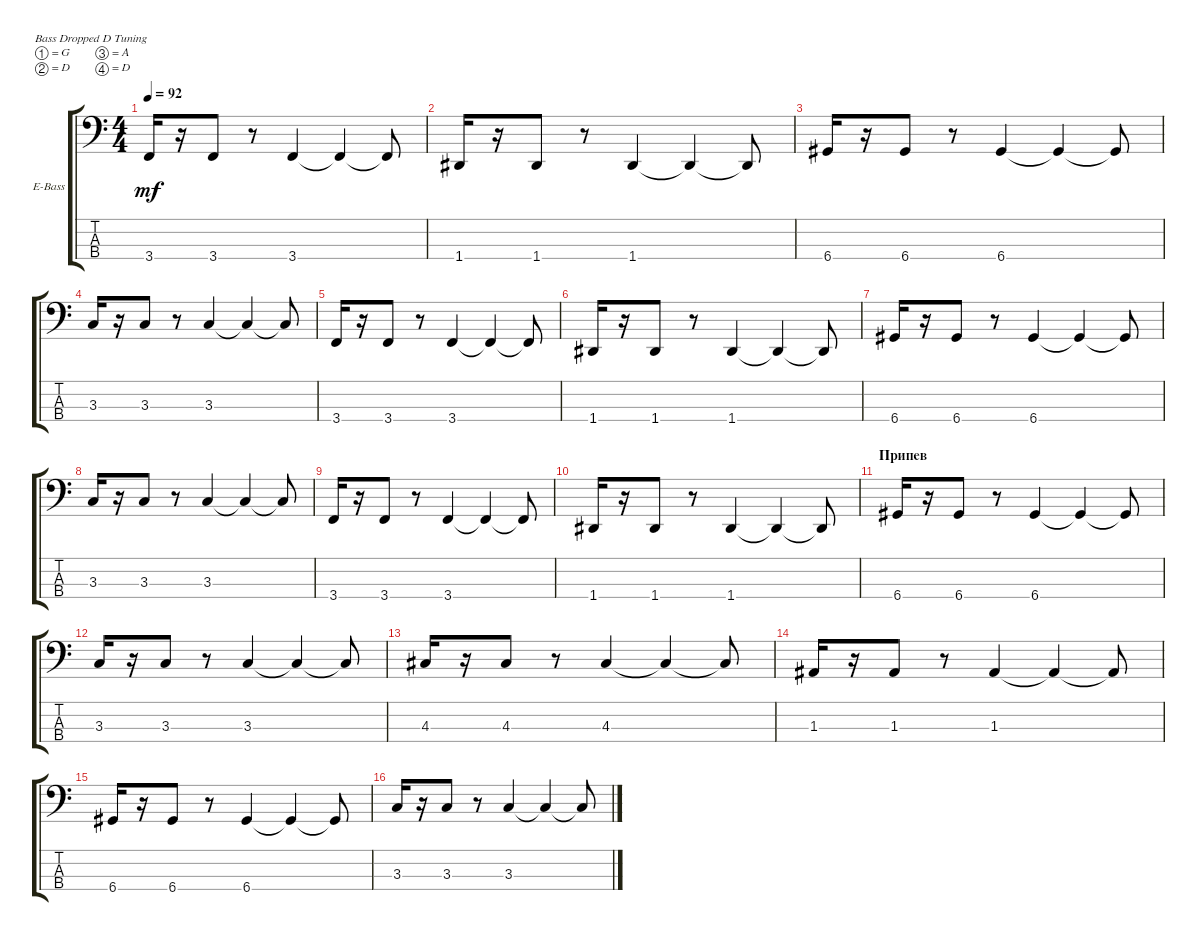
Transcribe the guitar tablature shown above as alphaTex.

\defaultSystemsLayout 4
\bracketExtendMode groupsimilarinstruments
\firstSystemTrackNameOrientation horizontal
\otherSystemsTrackNameOrientation horizontal
\track ("Electric Bass" "E-Bass") {instrument electricbassfinger}
\staff {score tabs}
\tuning (G2 D2 A1 D1)
\ts (4 4)
\tempo 92
\clef f4
\ks c
3.4.16{dy mf} r.16 3.4.8 r.8 3.4.4 3.4{t}.4 3.4{t}.8 |
1.4.16 r.16 1.4.8 r.8 1.4.4 1.4{t}.4 1.4{t}.8 |
6.4.16 r.16 6.4.8 r.8 6.4.4 6.4{t}.4 6.4{t}.8 |
3.3.16 r.16 3.3.8 r.8 3.3.4 3.3{t}.4 3.3{t}.8 |
3.4.16 r.16 3.4.8 r.8 3.4.4 3.4{t}.4 3.4{t}.8 |
1.4.16 r.16 1.4.8 r.8 1.4.4 1.4{t}.4 1.4{t}.8 |
6.4.16 r.16 6.4.8 r.8 6.4.4 6.4{t}.4 6.4{t}.8 |
3.3.16 r.16 3.3.8 r.8 3.3.4 3.3{t}.4 3.3{t}.8 |
3.4.16 r.16 3.4.8 r.8 3.4.4 3.4{t}.4 3.4{t}.8 |
1.4.16 r.16 1.4.8 r.8 1.4.4 1.4{t}.4 1.4{t}.8 |
\section ("" "Припев")
6.4.16 r.16 6.4.8 r.8 6.4.4 6.4{t}.4 6.4{t}.8 |
3.3.16 r.16 3.3.8 r.8 3.3.4 3.3{t}.4 3.3{t}.8 |
4.3.16 r.16 4.3.8 r.8 4.3.4 4.3{t}.4 4.3{t}.8 |
1.3.16 r.16 1.3.8 r.8 1.3.4 1.3{t}.4 1.3{t}.8 |
6.4.16 r.16 6.4.8 r.8 6.4.4 6.4{t}.4 6.4{t}.8 |
3.3.16 r.16 3.3.8 r.8 3.3.4 3.3{t}.4 3.3{t}.8
